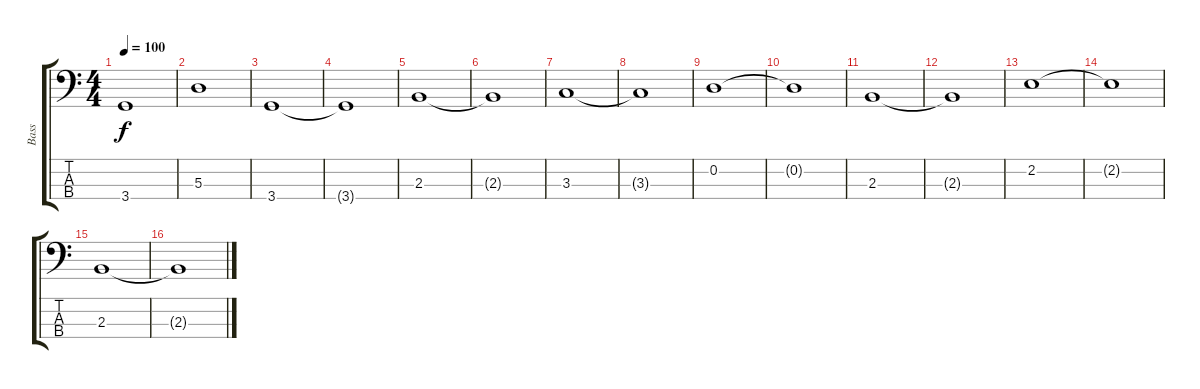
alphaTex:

\track ("Bass" "Bass") {instrument electricbassfinger}
\staff {score tabs}
\tuning (G2 D2 A1 E1) {hide}
\ts (4 4)
\tempo 100
\clef f4
\ks c
3.4.1{dy f} |
5.3.1 |
3.4.1 |
3.4{t}.1 |
2.3.1 |
2.3{t}.1 |
3.3.1 |
3.3{t}.1 |
0.2.1 |
0.2{t}.1 |
2.3.1 |
2.3{t}.1 |
2.2.1 |
2.2{t}.1 |
2.3.1 |
2.3{t}.1
